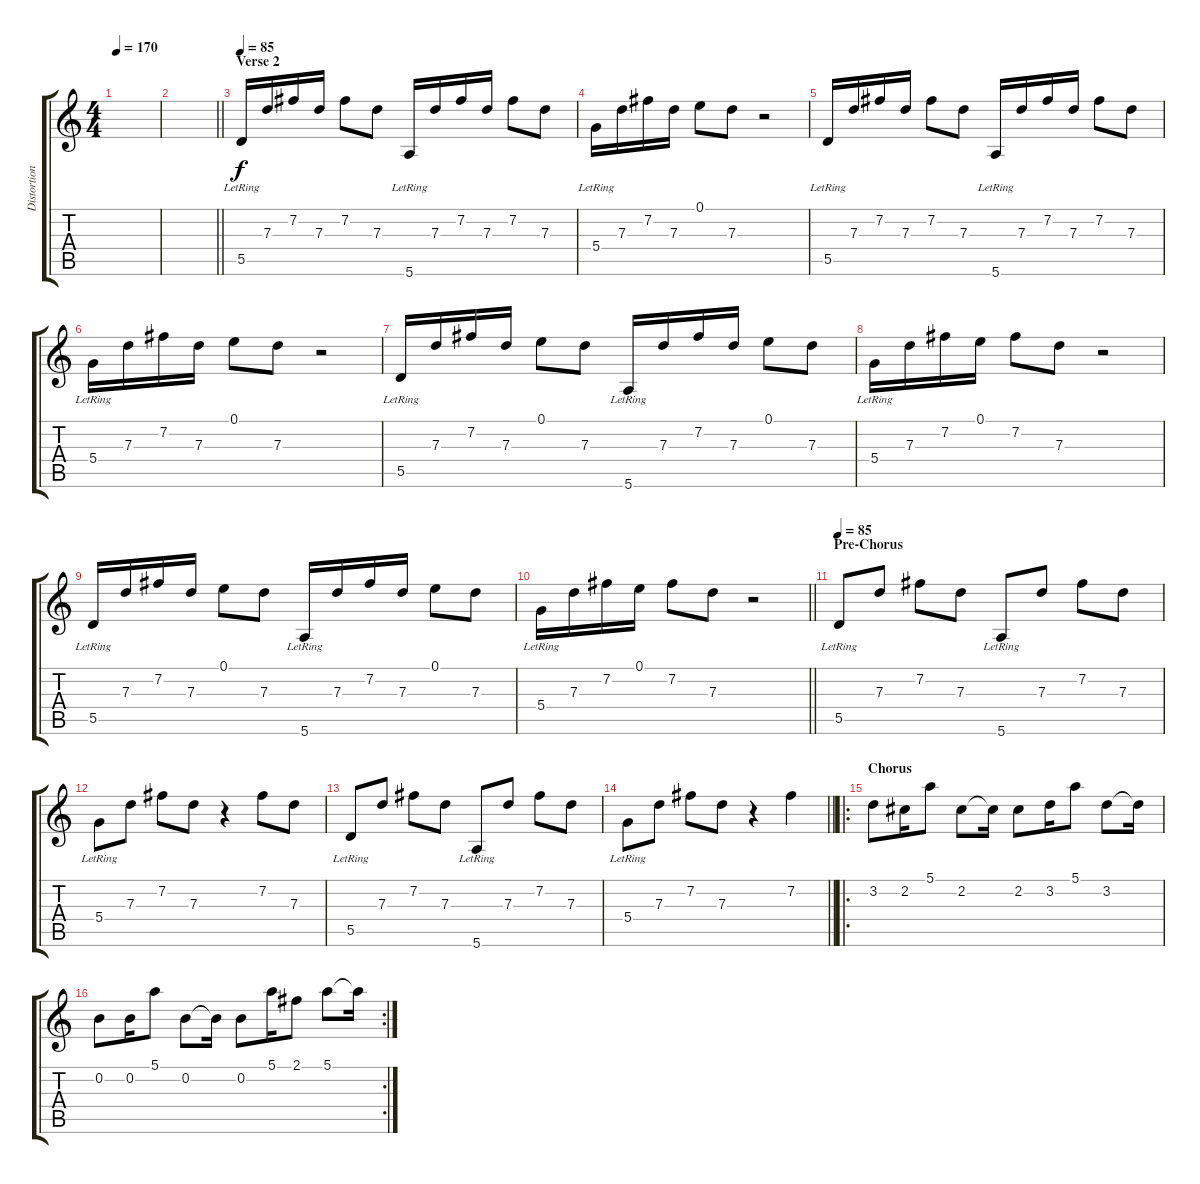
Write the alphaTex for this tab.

\track ("Distortion guitar" "Distortion") {instrument electricguitarjazz}
\staff {score tabs}
\tuning (E4 B3 G3 D3 A2 E2) {hide}
\ts (4 4)
\tempo 170
\clef g2
\ks c
|
\barLineRight lightlight
|
\section ("" "Verse 2")
\tempo 85
5.5{lr}.16 7.3.16 7.2.16 7.3.16 7.2.8 7.3.8 5.6{lr}.16 7.3.16 7.2.16 7.3.16 7.2.8 7.3.8 |
5.4{lr}.16 7.3.16 7.2.16 7.3.16 0.1.8 7.3.8 r.2 |
5.5{lr}.16 7.3.16 7.2.16 7.3.16 7.2.8 7.3.8 5.6{lr}.16 7.3.16 7.2.16 7.3.16 7.2.8 7.3.8 |
5.4{lr}.16 7.3.16 7.2.16 7.3.16 0.1.8 7.3.8 r.2 |
5.5{lr}.16 7.3.16 7.2.16 7.3.16 0.1.8 7.3.8 5.6{lr}.16 7.3.16 7.2.16 7.3.16 0.1.8 7.3.8 |
5.4{lr}.16 7.3.16 7.2.16 0.1.16 7.2.8 7.3.8 r.2 |
5.5{lr}.16 7.3.16 7.2.16 7.3.16 0.1.8 7.3.8 5.6{lr}.16 7.3.16 7.2.16 7.3.16 0.1.8 7.3.8 |
\barLineRight lightlight
5.4{lr}.16 7.3.16 7.2.16 0.1.16 7.2.8 7.3.8 r.2 |
\section ("" "Pre-Chorus")
\tempo 85
5.5{lr}.8 7.3.8 7.2.8 7.3.8 5.6{lr}.8 7.3.8 7.2.8 7.3.8 |
5.4{lr}.8 7.3.8 7.2.8 7.3.8 r.4 7.2.8 7.3.8 |
5.5{lr}.8 7.3.8 7.2.8 7.3.8 5.6{lr}.8 7.3.8 7.2.8 7.3.8 |
\barLineRight lightlight
5.4{lr}.8 7.3.8 7.2.8 7.3.8 r.4 7.2.4 |
\ro
\section ("" "Chorus")
3.2.8 2.2.16 5.1.8 2.2.8 2.2{t}.16 2.2.8 3.2.16 5.1.8 3.2.8 3.2{t}.16 |
\rc 2
0.2.8 0.2.16 5.1.8 0.2.8 0.2{t}.16 0.2.8 5.1.16 2.1.8 5.1.8 5.1{t}.16
